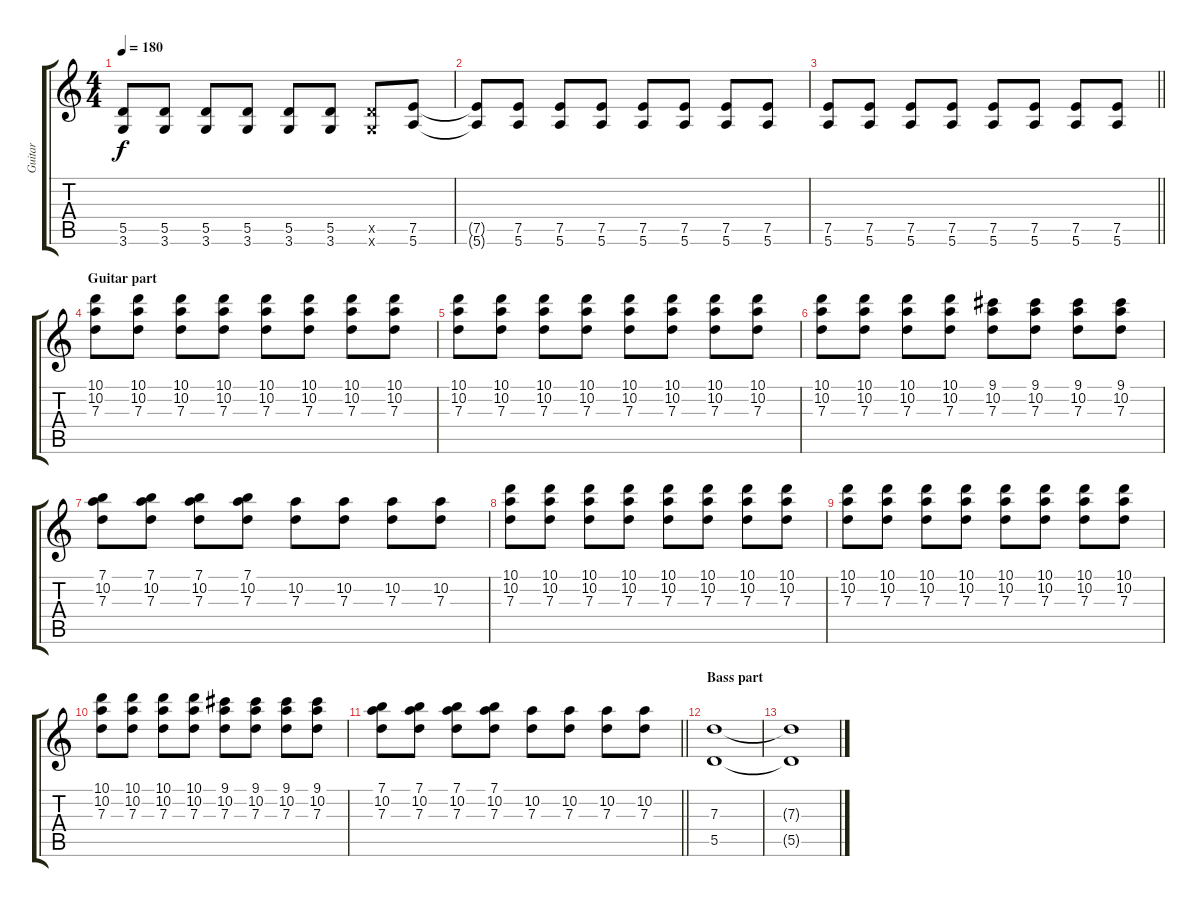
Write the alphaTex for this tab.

\track ("Guitar" "Guitar") {instrument distortionguitar}
\staff {score tabs}
\tuning (E4 B3 G3 D3 A2 E2) {hide}
\ts (4 4)
\tempo 180
\clef g2
\ks c
(5.5{t} 3.6{t}).8{dy f} (5.5 3.6).8 (5.5 3.6).8 (5.5 3.6).8 (5.5 3.6).8 (5.5 3.6).8 (5.5{x} 3.6{x}).8 (7.5 5.6).8 |
(7.5{t} 5.6{t}).8 (7.5 5.6).8 (7.5 5.6).8 (7.5 5.6).8 (7.5 5.6).8 (7.5 5.6).8 (7.5 5.6).8 (7.5 5.6).8 |
\barLineRight lightlight
(7.5 5.6).8 (7.5 5.6).8 (7.5 5.6).8 (7.5 5.6).8 (7.5 5.6).8 (7.5 5.6).8 (7.5 5.6).8 (7.5 5.6).8 |
\section ("" "Guitar part")
(10.1 10.2 7.3).8 (10.1 10.2 7.3).8 (10.1 10.2 7.3).8 (10.1 10.2 7.3).8 (10.1 10.2 7.3).8 (10.1 10.2 7.3).8 (10.1 10.2 7.3).8 (10.1 10.2 7.3).8 |
(10.1 10.2 7.3).8 (10.1 10.2 7.3).8 (10.1 10.2 7.3).8 (10.1 10.2 7.3).8 (10.1 10.2 7.3).8 (10.1 10.2 7.3).8 (10.1 10.2 7.3).8 (10.1 10.2 7.3).8 |
(10.1 10.2 7.3).8 (10.1 10.2 7.3).8 (10.1 10.2 7.3).8 (10.1 10.2 7.3).8 (9.1 10.2 7.3).8 (9.1 10.2 7.3).8 (9.1 10.2 7.3).8 (9.1 10.2 7.3).8 |
(7.1 10.2 7.3).8 (7.1 10.2 7.3).8 (7.1 10.2 7.3).8 (7.1 10.2 7.3).8 (10.2 7.3).8 (10.2 7.3).8 (10.2 7.3).8 (10.2 7.3).8 |
(10.1 10.2 7.3).8 (10.1 10.2 7.3).8 (10.1 10.2 7.3).8 (10.1 10.2 7.3).8 (10.1 10.2 7.3).8 (10.1 10.2 7.3).8 (10.1 10.2 7.3).8 (10.1 10.2 7.3).8 |
(10.1 10.2 7.3).8 (10.1 10.2 7.3).8 (10.1 10.2 7.3).8 (10.1 10.2 7.3).8 (10.1 10.2 7.3).8 (10.1 10.2 7.3).8 (10.1 10.2 7.3).8 (10.1 10.2 7.3).8 |
(10.1 10.2 7.3).8 (10.1 10.2 7.3).8 (10.1 10.2 7.3).8 (10.1 10.2 7.3).8 (9.1 10.2 7.3).8 (9.1 10.2 7.3).8 (9.1 10.2 7.3).8 (9.1 10.2 7.3).8 |
\barLineRight lightlight
(7.1 10.2 7.3).8 (7.1 10.2 7.3).8 (7.1 10.2 7.3).8 (7.1 10.2 7.3).8 (10.2 7.3).8 (10.2 7.3).8 (10.2 7.3).8 (10.2 7.3).8 |
\section ("" "Bass part")
(7.3 5.5).1{volume 4} |
(7.3{t} 5.5{t}).1
